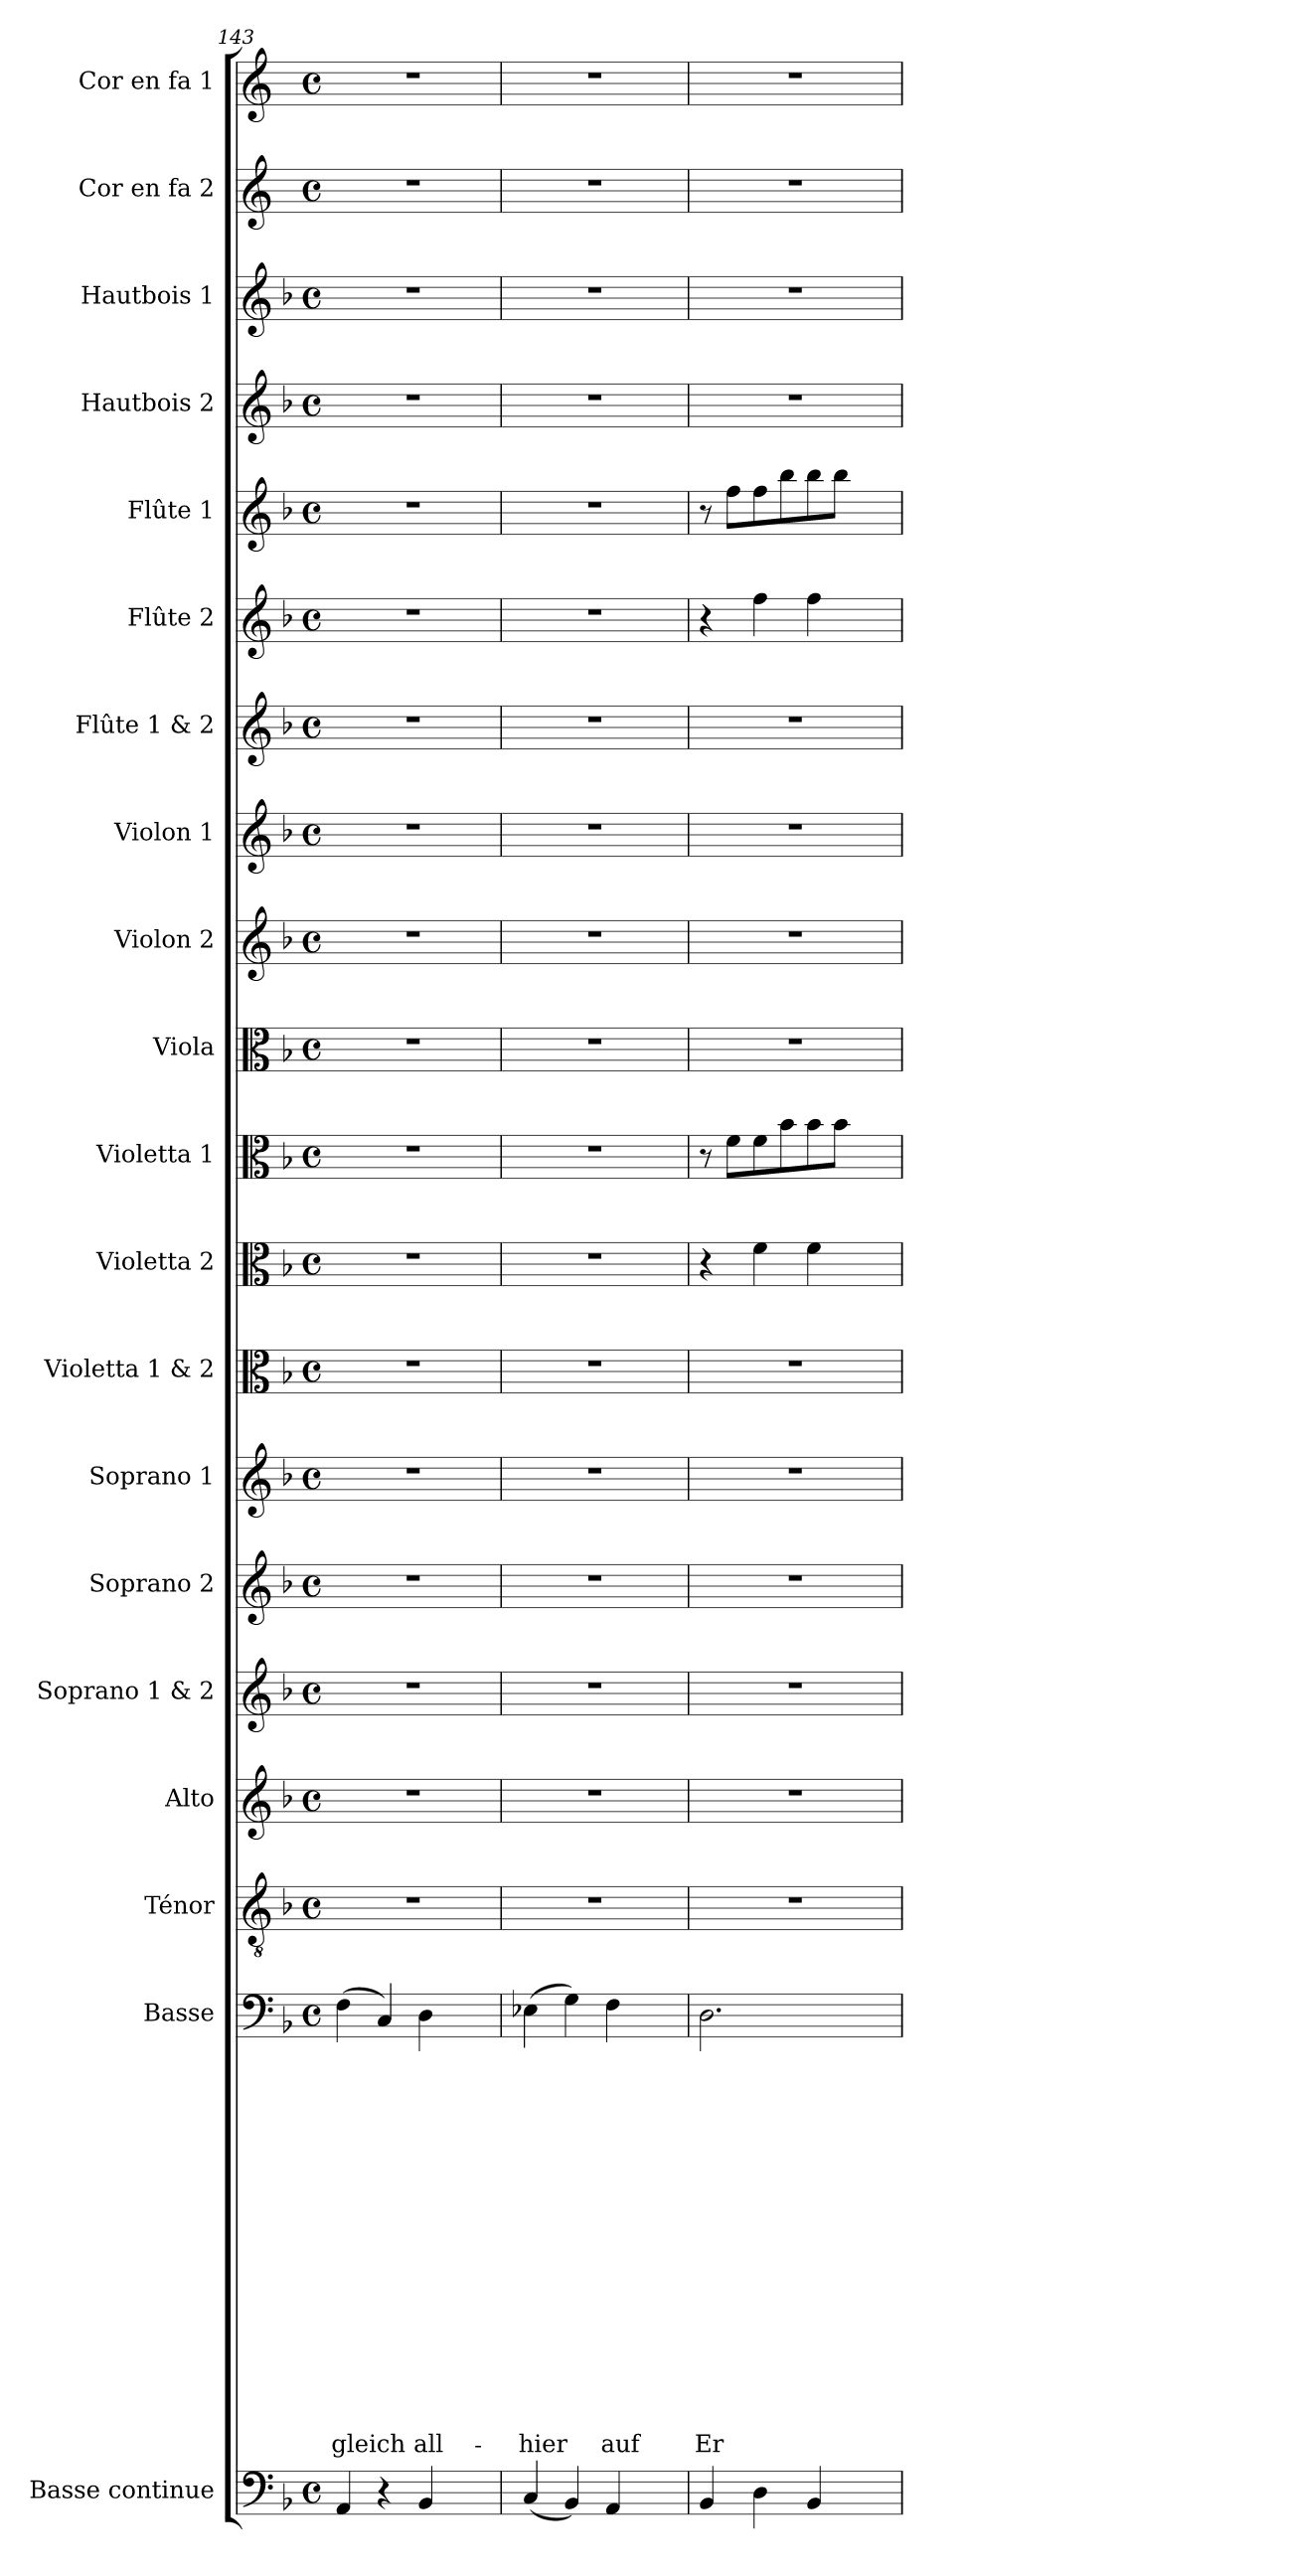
**kern	**kern	**text	**text	**text	**text	**text	**text	**text	**text	**text	**text	**text	**text	**text	**text	**text	**text	**text	**kern	**kern	**kern	**kern	**kern	**kern	**kern	**kern	**kern	**kern	**kern	**kern	**kern	**kern	**kern	**kern	**kern	**kern
*part20	*part19	*part19	*part19	*part19	*part19	*part19	*part19	*part19	*part19	*part19	*part19	*part19	*part19	*part19	*part19	*part19	*part19	*part19	*part18	*part17	*part16	*part15	*part14	*part13	*part12	*part11	*part10	*part9	*part8	*part7	*part6	*part5	*part4	*part3	*part2	*part1
*staff20	*staff19	*staff19	*staff19	*staff19	*staff19	*staff19	*staff19	*staff19	*staff19	*staff19	*staff19	*staff19	*staff19	*staff19	*staff19	*staff19	*staff19	*staff19	*staff18	*staff17	*staff16	*staff15	*staff14	*staff13	*staff12	*staff11	*staff10	*staff9	*staff8	*staff7	*staff6	*staff5	*staff4	*staff3	*staff2	*staff1
*I"Basse continue	*I"Basse	*	*	*	*	*	*	*	*	*	*	*	*	*	*	*	*	*	*I"Ténor	*I"Alto	*I"Soprano 1 & 2	*I"Soprano 2	*I"Soprano 1	*I"Violetta 1 & 2	*I"Violetta 2	*I"Violetta 1	*I"Viola	*I"Violon 2	*I"Violon 1	*I"Flûte 1 & 2	*I"Flûte 2	*I"Flûte 1	*I"Hautbois 2	*I"Hautbois 1	*I"Cor en fa 2	*I"Cor en fa 1
*I'BC	*I'Bas	*	*	*	*	*	*	*	*	*	*	*	*	*	*	*	*	*	*I'T	*I'A	*	*I'S 2	*I'S 1	*	*I'Vta 2	*I'Vta 1	*I'Vla	*I'Vln 2	*I'Vln 1	*	*I'Fl 2	*I'Fl 1	*I'Hb 2	*I'Hb 1	*I'Cor 2	*I'Cor 1
!!LO:PB:g=z
*clefF4	*clefF4	*	*	*	*	*	*	*	*	*	*	*	*	*	*	*	*	*	*clefGv2	*clefG2	*clefG2	*clefG2	*clefG2	*clefC3	*clefC3	*clefC3	*clefC3	*clefG2	*clefG2	*clefG2	*clefG2	*clefG2	*clefG2	*clefG2	*clefG2	*clefG2
*ITrd7c12	*	*	*	*	*	*	*	*	*	*	*	*	*	*	*	*	*	*	*	*	*	*	*	*	*	*	*	*	*	*	*	*	*	*	*ITrd4c7	*ITrd4c7
*k[b-]	*k[b-]	*	*	*	*	*	*	*	*	*	*	*	*	*	*	*	*	*	*k[b-]	*k[b-]	*k[b-]	*k[b-]	*k[b-]	*k[b-]	*k[b-]	*k[b-]	*k[b-]	*k[b-]	*k[b-]	*k[b-]	*k[b-]	*k[b-]	*k[b-]	*k[b-]	*k[b-]	*k[b-]
*F:	*F:	*	*	*	*	*	*	*	*	*	*	*	*	*	*	*	*	*	*F:	*F:	*F:	*F:	*F:	*F:	*F:	*F:	*F:	*F:	*F:	*F:	*F:	*F:	*F:	*F:	*F:	*F:
*M4/4	*M4/4	*	*	*	*	*	*	*	*	*	*	*	*	*	*	*	*	*	*M4/4	*M4/4	*M4/4	*M4/4	*M4/4	*M4/4	*M4/4	*M4/4	*M4/4	*M4/4	*M4/4	*M4/4	*M4/4	*M4/4	*M4/4	*M4/4	*M4/4	*M4/4
*met(c)	*met(c)	*	*	*	*	*	*	*	*	*	*	*	*	*	*	*	*	*	*met(c)	*met(c)	*met(c)	*met(c)	*met(c)	*met(c)	*met(c)	*met(c)	*met(c)	*met(c)	*met(c)	*met(c)	*met(c)	*met(c)	*met(c)	*met(c)	*met(c)	*met(c)
=143	=143	=143	=143	=143	=143	=143	=143	=143	=143	=143	=143	=143	=143	=143	=143	=143	=143	=143	=143	=143	=143	=143	=143	=143	=143	=143	=143	=143	=143	=143	=143	=143	=143	=143	=143	=143
!	!	!	!	!	!	!	!	!	!	!	!	!	!	!	!	!	!	!LO:LY:b	!	!	!	!	!	!	!	!	!	!	!	!	!	!	!	!	!	!
4AAA/	(>4F\	.	.	.	.	.	.	.	.	.	.	.	.	.	.	.	.	gleich	1r	1r	1r	1r	1r	1r	1r	1r	1r	1r	1r	1r	1r	1r	1r	1r	1r	1r
4r	4C/)	.	.	.	.	.	.	.	.	.	.	.	.	.	.	.	.	.	.	.	.	.	.	.	.	.	.	.	.	.	.	.	.	.	.	.
!	!	!	!	!	!	!	!	!	!	!	!	!	!	!	!	!	!	!LO:LY:b	!	!	!	!	!	!	!	!	!	!	!	!	!	!	!	!	!	!
4BBB-/	4D\	.	.	.	.	.	.	.	.	.	.	.	.	.	.	.	.	all-	.	.	.	.	.	.	.	.	.	.	.	.	.	.	.	.	.	.
4ryy	4ryy	.	.	.	.	.	.	.	.	.	.	.	.	.	.	.	.	.	.	.	.	.	.	.	.	.	.	.	.	.	.	.	.	.	.	.
=144	=144	=144	=144	=144	=144	=144	=144	=144	=144	=144	=144	=144	=144	=144	=144	=144	=144	=144	=144	=144	=144	=144	=144	=144	=144	=144	=144	=144	=144	=144	=144	=144	=144	=144	=144	=144
!	!	!	!	!	!	!	!	!	!	!	!	!	!	!	!	!	!	!LO:LY:b	!	!	!	!	!	!	!	!	!	!	!	!	!	!	!	!	!	!
(<4CC/	(>4E-X\	.	.	.	.	.	.	.	.	.	.	.	.	.	.	.	.	-hier	1r	1r	1r	1r	1r	1r	1r	1r	1r	1r	1r	1r	1r	1r	1r	1r	1r	1r
4BBB-/)	4G\)	.	.	.	.	.	.	.	.	.	.	.	.	.	.	.	.	.	.	.	.	.	.	.	.	.	.	.	.	.	.	.	.	.	.	.
!	!	!	!	!	!	!	!	!	!	!	!	!	!	!	!	!	!	!LO:LY:b	!	!	!	!	!	!	!	!	!	!	!	!	!	!	!	!	!	!
4AAA/	4F\	.	.	.	.	.	.	.	.	.	.	.	.	.	.	.	.	auf	.	.	.	.	.	.	.	.	.	.	.	.	.	.	.	.	.	.
4ryy	4ryy	.	.	.	.	.	.	.	.	.	.	.	.	.	.	.	.	.	.	.	.	.	.	.	.	.	.	.	.	.	.	.	.	.	.	.
=145	=145	=145	=145	=145	=145	=145	=145	=145	=145	=145	=145	=145	=145	=145	=145	=145	=145	=145	=145	=145	=145	=145	=145	=145	=145	=145	=145	=145	=145	=145	=145	=145	=145	=145	=145	=145
!	!	!	!	!	!	!	!	!	!	!	!	!	!	!	!	!	!	!LO:LY:b	!	!	!	!	!	!	!	!	!	!	!	!	!	!	!	!	!	!
4BBB-/	2.D\	.	.	.	.	.	.	.	.	.	.	.	.	.	.	.	.	Er-	1r	1r	1r	1r	1r	1r	4r	8r	1r	1r	1r	1r	4r	8r	1r	1r	1r	1r
.	.	.	.	.	.	.	.	.	.	.	.	.	.	.	.	.	.	.	.	.	.	.	.	.	.	8f\L	.	.	.	.	.	8ff\L	.	.	.	.
4DD\	.	.	.	.	.	.	.	.	.	.	.	.	.	.	.	.	.	.	.	.	.	.	.	.	4f\	8f\	.	.	.	.	4ff\	8ff\	.	.	.	.
.	.	.	.	.	.	.	.	.	.	.	.	.	.	.	.	.	.	.	.	.	.	.	.	.	.	8b-\	.	.	.	.	.	8bb-\	.	.	.	.
4BBB-/	.	.	.	.	.	.	.	.	.	.	.	.	.	.	.	.	.	.	.	.	.	.	.	.	4f\	8b-\	.	.	.	.	4ff\	8bb-\	.	.	.	.
.	.	.	.	.	.	.	.	.	.	.	.	.	.	.	.	.	.	.	.	.	.	.	.	.	.	8b-\J	.	.	.	.	.	8bb-\J	.	.	.	.
4ryy	4ryy	.	.	.	.	.	.	.	.	.	.	.	.	.	.	.	.	.	.	.	.	.	.	.	4ryy	4ryy	.	.	.	.	4ryy	4ryy	.	.	.	.
=	=	=	=	=	=	=	=	=	=	=	=	=	=	=	=	=	=	=	=	=	=	=	=	=	=	=	=	=	=	=	=	=	=	=	=	=
*-	*-	*-	*-	*-	*-	*-	*-	*-	*-	*-	*-	*-	*-	*-	*-	*-	*-	*-	*-	*-	*-	*-	*-	*-	*-	*-	*-	*-	*-	*-	*-	*-	*-	*-	*-	*-
